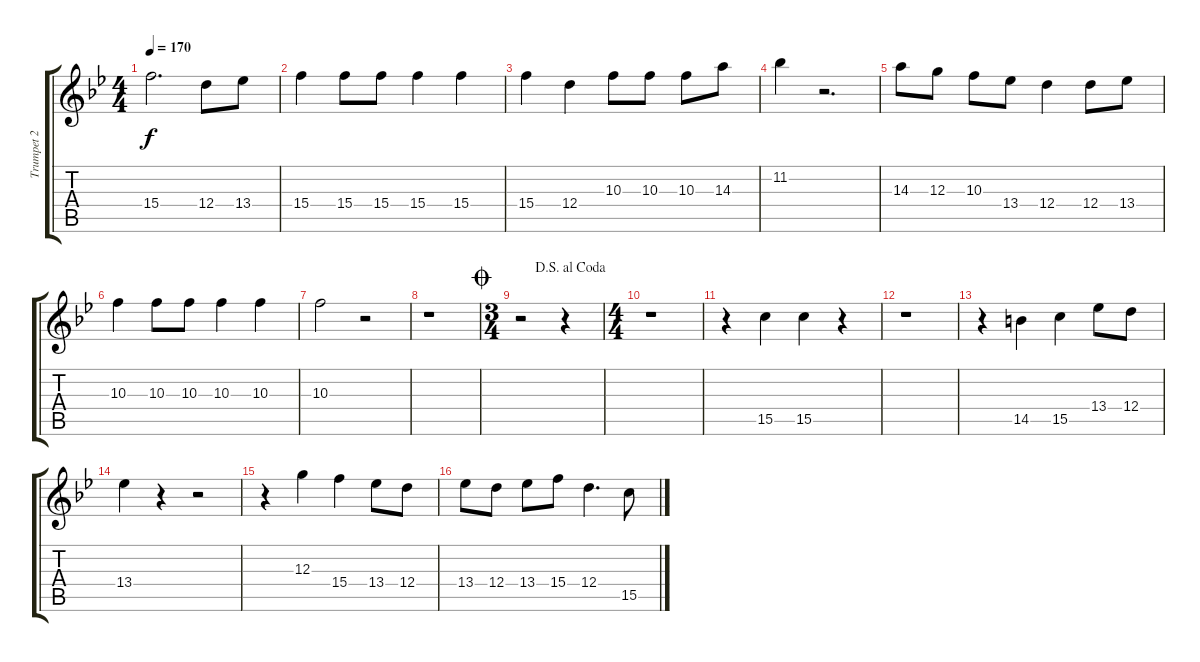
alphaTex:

\track ("Trumpet 2" "Trumpet 2") {instrument distortionguitar}
\staff {score tabs}
\tuning (E4 B3 G3 D3 A2 E2) {hide}
\ts (4 4)
\tempo 170
\clef g2
\ks bb
15.4.2{d dy f} 12.4.8 13.4.8 |
15.4.4 15.4.8 15.4.8 15.4.4 15.4.4 |
15.4.4 12.4.4 10.3.8 10.3.8 10.3.8 14.3.8 |
11.2.4 r.2{d} |
14.3.8 12.3.8 10.3.8 13.4.8 12.4.4 12.4.8 13.4.8 |
10.3.4 10.3.8 10.3.8 10.3.4 10.3.4 |
10.3.2 r.2 |
r.1 |
\ts (3 4)
\jump coda
\jump dalsegnoalcoda
r.2 r.4 |
\ts (4 4)
r.1 |
r.4 15.5.4 15.5.4 r.4 |
r.1 |
r.4 14.5.4 15.5.4 13.4.8 12.4.8 |
13.4.4 r.4 r.2 |
r.4 12.3.4 15.4.4 13.4.8 12.4.8 |
13.4.8 12.4.8 13.4.8 15.4.8 12.4.4{d} 15.5.8
